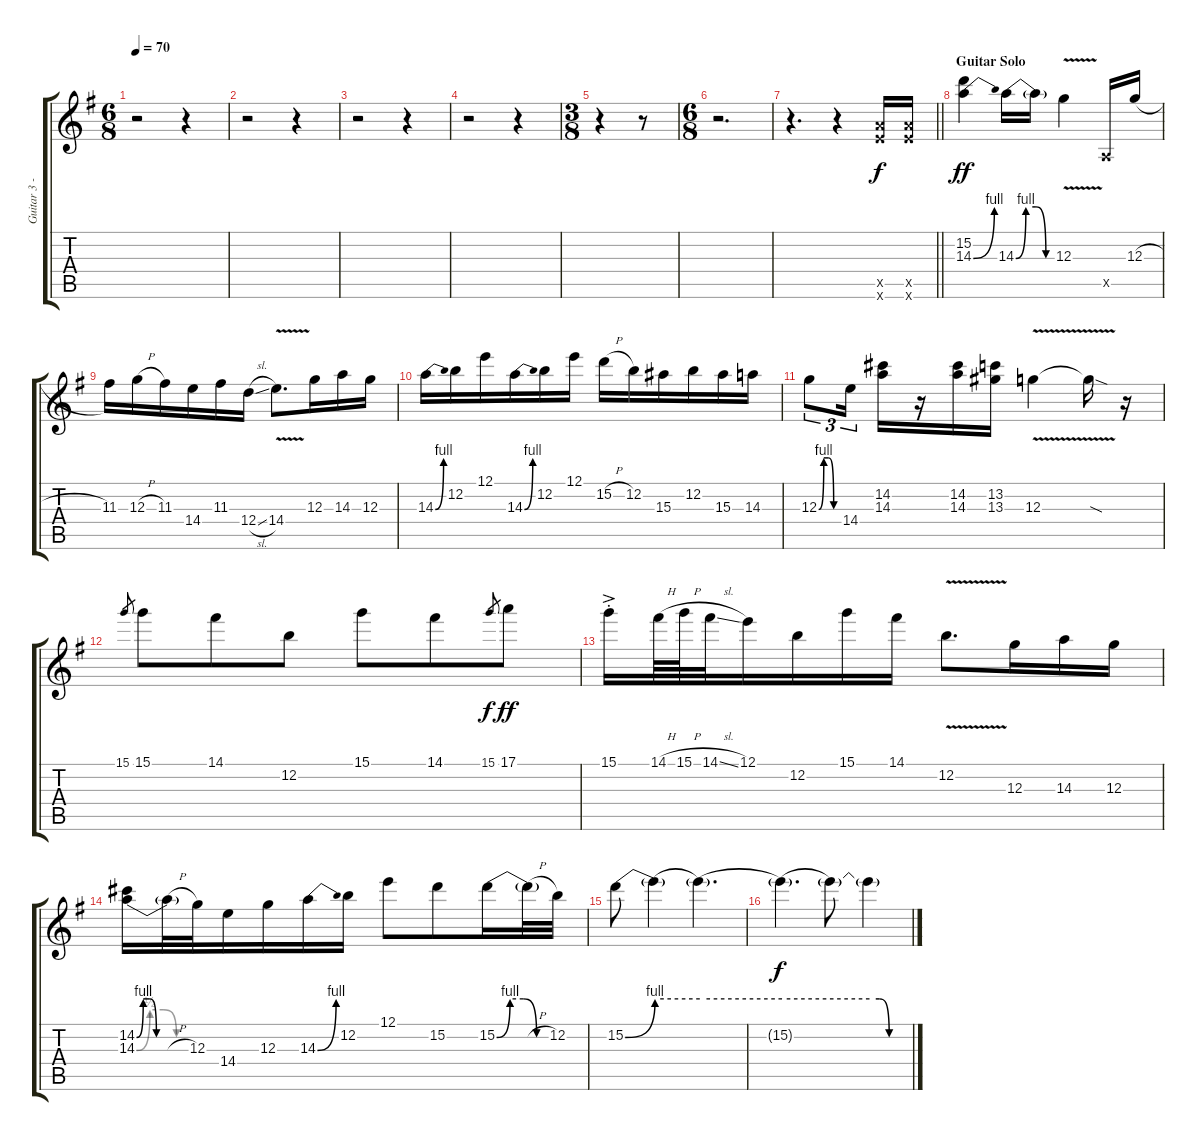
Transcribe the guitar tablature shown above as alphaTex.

\track ("Guitar 3 - Solo" "Guitar 3 -") {instrument distortionguitar}
\staff {score tabs}
\tuning (E4 B3 G3 D3 A2 E2) {hide}
\ts (6 8)
\tempo 70
\clef g2
\ks g
r.2{dy f} r.4 |
r.2 r.4 |
r.2 r.4 |
r.2 r.4 |
\ts (3 8)
r.4 r.8 |
\ts (6 8)
r.2{d} |
\barLineRight lightlight
r.4{d} r.4 (12.5{x} 12.6{x}).16 (12.5{x} 12.6{x}).16 |
\section ("" "Guitar Solo")
(15.2 14.3{be (bend 0 0 60 4)}).4{dy ff} 14.3{be (custom 0 0 15 4 30 4 45 0 60 0)}.16 14.3{t}.16 12.3{v}.4 0.5{x}.16 12.3{h}.16 |
11.3.16 12.3{h}.16 11.3.16 14.4.16 11.3.16 12.4{sl}.16 14.4{v}.8{d} 12.3.16 14.3.16 12.3.16 |
14.3{be (bend 0 0 60 4)}.16 12.2.16 12.1.16 14.3{be (bend 0 0 60 4)}.16 12.2.16 12.1.16 15.2{h}.16 12.2.16 15.3.16 12.2.16 15.3.16 14.3.16 |
12.3{be (custom 0 0 15 4 30 4 45 0 60 0)}.8{tu (3 2)} 14.4.16{tu (3 2)} (14.2 14.3).16 r.16 (14.2 14.3).16 (13.2 13.3).16 12.3{v}.4 12.3{v sod t}.16 r.16 |
15.1.8{gr} 15.1.8 14.1.8 12.2.8 15.1.8 14.1.8 15.1.8{gr dy f} 17.1.8{dy ff} |
15.1{ac st}.16 14.1{h}.64 15.1{h}.64 14.1{sl}.32 12.1.16 12.2.16 15.1.16 14.1.16 12.2{v}.8{d} 12.3.16 14.3.16 12.3.16 |
(14.2{be (custom 0 0 15 4 30 4 45 0 60 0)} 14.3{be (custom 0 0 15 2 30 2 45 0 60 0)}).16 14.3{h t}.32 12.3{be (hold 0 0 60 0)}.32 14.4.16 12.3.16 14.3{be (bend 0 0 60 4)}.16 12.2.16 12.1.8 15.2.8 15.2{be (custom 0 0 15 4 30 4 45 0 60 0)}.16 15.2{h t}.32 12.2.32 |
15.2{be (bend 0 0 60 4)}.8 15.2{be (hold 0 4 60 4) t}.4 15.2{be (hold 0 4 60 4) t}.4{d} |
15.2{be (hold 0 4 60 4) t}.4{d dy f} 15.2{t}.8 15.2{be (custom 0 4 15 4 30 0 60 0) t}.4
